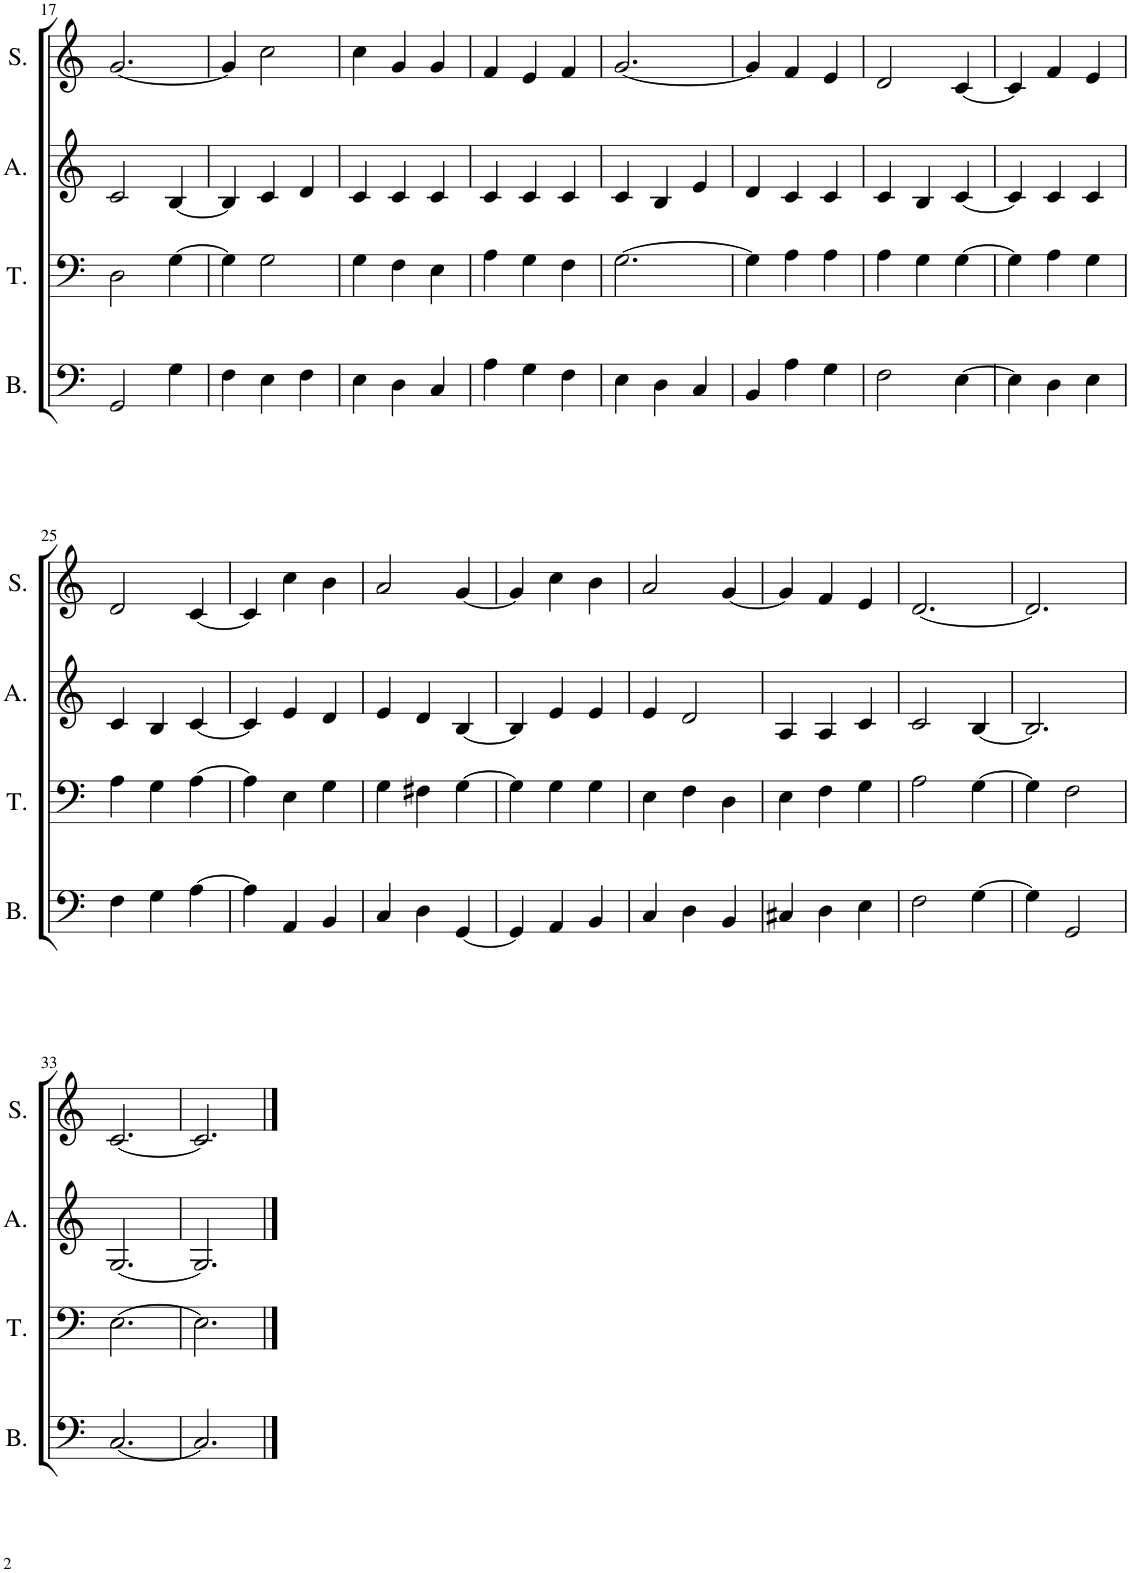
**kern	**kern	**kern	**kern
*part4	*part3	*part2	*part1
*staff4	*staff3	*staff2	*staff1
*I"Bass	*I"Tenor	*I"Alto	*I"Soprano
*I'B.	*I'T.	*I'A.	*I'S.
!!LO:PB:g=z
*clefF4	*clefF4	*clefG2	*clefG2
*k[]	*k[]	*k[]	*k[]
*M3/4	*M3/4	*M3/4	*M3/4
=17	=17	=17	=17
2GG/	2D\	2c/	[2.g/
4G\	[4G\	[4B/	.
=18	=18	=18	=18
4F\	4G\]	4B/]	4g/]
4E\	2G\	4c/	2cc\
4F\	.	4d/	.
=19	=19	=19	=19
4E\	4G\	4c/	4cc\
4D\	4F\	4c/	4g/
4C/	4E\	4c/	4g/
=20	=20	=20	=20
4A\	4A\	4c/	4f/
4G\	4G\	4c/	4e/
4F\	4F\	4c/	4f/
=21	=21	=21	=21
4E\	[2.G\	4c/	[2.g/
4D\	.	4B/	.
4C/	.	4e/	.
=22	=22	=22	=22
4BB/	4G\]	4d/	4g/]
4A\	4A\	4c/	4f/
4G\	4A\	4c/	4e/
=23	=23	=23	=23
2F\	4A\	4c/	2d/
.	4G\	4B/	.
[4E\	[4G\	[4c/	[4c/
=24	=24	=24	=24
4E\]	4G\]	4c/]	4c/]
4D\	4A\	4c/	4f/
4E\	4G\	4c/	4e/
!!LO:LB:g=z
=25	=25	=25	=25
4F\	4A\	4c/	2d/
4G\	4G\	4B/	.
[4A\	[4A\	[4c/	[4c/
=26	=26	=26	=26
4A\]	4A\]	4c/]	4c/]
4AA/	4E\	4e/	4cc\
4BB/	4G\	4d/	4b\
=27	=27	=27	=27
4C/	4G\	4e/	2a/
4D\	4F#X\	4d/	.
[4GG/	[4G\	[4B/	[4g/
=28	=28	=28	=28
4GG/]	4G\]	4B/]	4g/]
4AA/	4G\	4e/	4cc\
4BB/	4G\	4e/	4b\
=29	=29	=29	=29
4C/	4E\	4e/	2a/
4D\	4F\	2d/	.
4BB/	4D\	.	[4g/
=30	=30	=30	=30
4C#X/	4E\	4A/	4g/]
4D\	4F\	4A/	4f/
4E\	4G\	4c/	4e/
=31	=31	=31	=31
2F\	2A\	2c/	[2.d/
[4G\	[4G\	[4B/	.
=32	=32	=32	=32
4G\]	4G\]	2.B/]	2.d/]
2GG/	2F\	.	.
!!LO:LB:g=z
=33	=33	=33	=33
[2.C/	[2.E\	[2.G/	[2.c/
=34	=34	=34	=34
2.C/]	2.E\]	2.G/]	2.c/]
==	==	==	==
*-	*-	*-	*-
